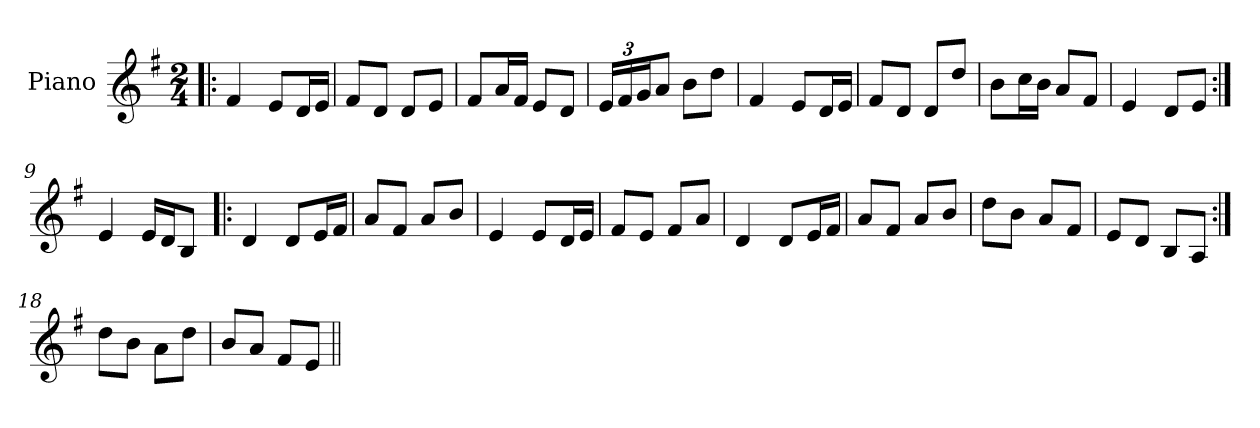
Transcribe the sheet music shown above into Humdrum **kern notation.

**kern
*part1
*staff1
*I"Piano
*I'Pno
*clefG2
*k[f#]
*e:
*M2/4
=1!|:
4f#/
8e/L
16d/L
16e/JJ
=2
8f#/L
8d/J
8d/L
8e/J
=3
8f#/L
16a/L
16f#/JJ
8e/L
8d/J
=4
24e/LL
24f#/
24g/J
8a/J
8b\L
8dd\J
=5
4f#/
8e/L
16d/L
16e/JJ
=6
8f#/L
8d/J
8d/L
8dd/J
=7
8b\L
16cc\L
16b\JJ
8a/L
8f#/J
=8
4e/
8d/L
8e/J
=9:|!
4e/
16e/LL
16d/J
8B/J
=10!|:
4d/
8d/L
16e/L
16f#/JJ
=11
8a/L
8f#/J
8a/L
8b/J
=12
4e/
8e/L
16d/L
16e/JJ
=13
8f#/L
8e/J
8f#/L
8a/J
=14
4d/
8d/L
16e/L
16f#/JJ
=15
8a/L
8f#/J
8a/L
8b/J
=16
8dd\L
8b\J
8a/L
8f#/J
=17
8e/L
8d/J
8B/L
8A/J
=18:|!
8dd\L
8b\J
8a\L
8dd\J
=19
8b/L
8a/J
8f#/L
8e/J
=||
*-
